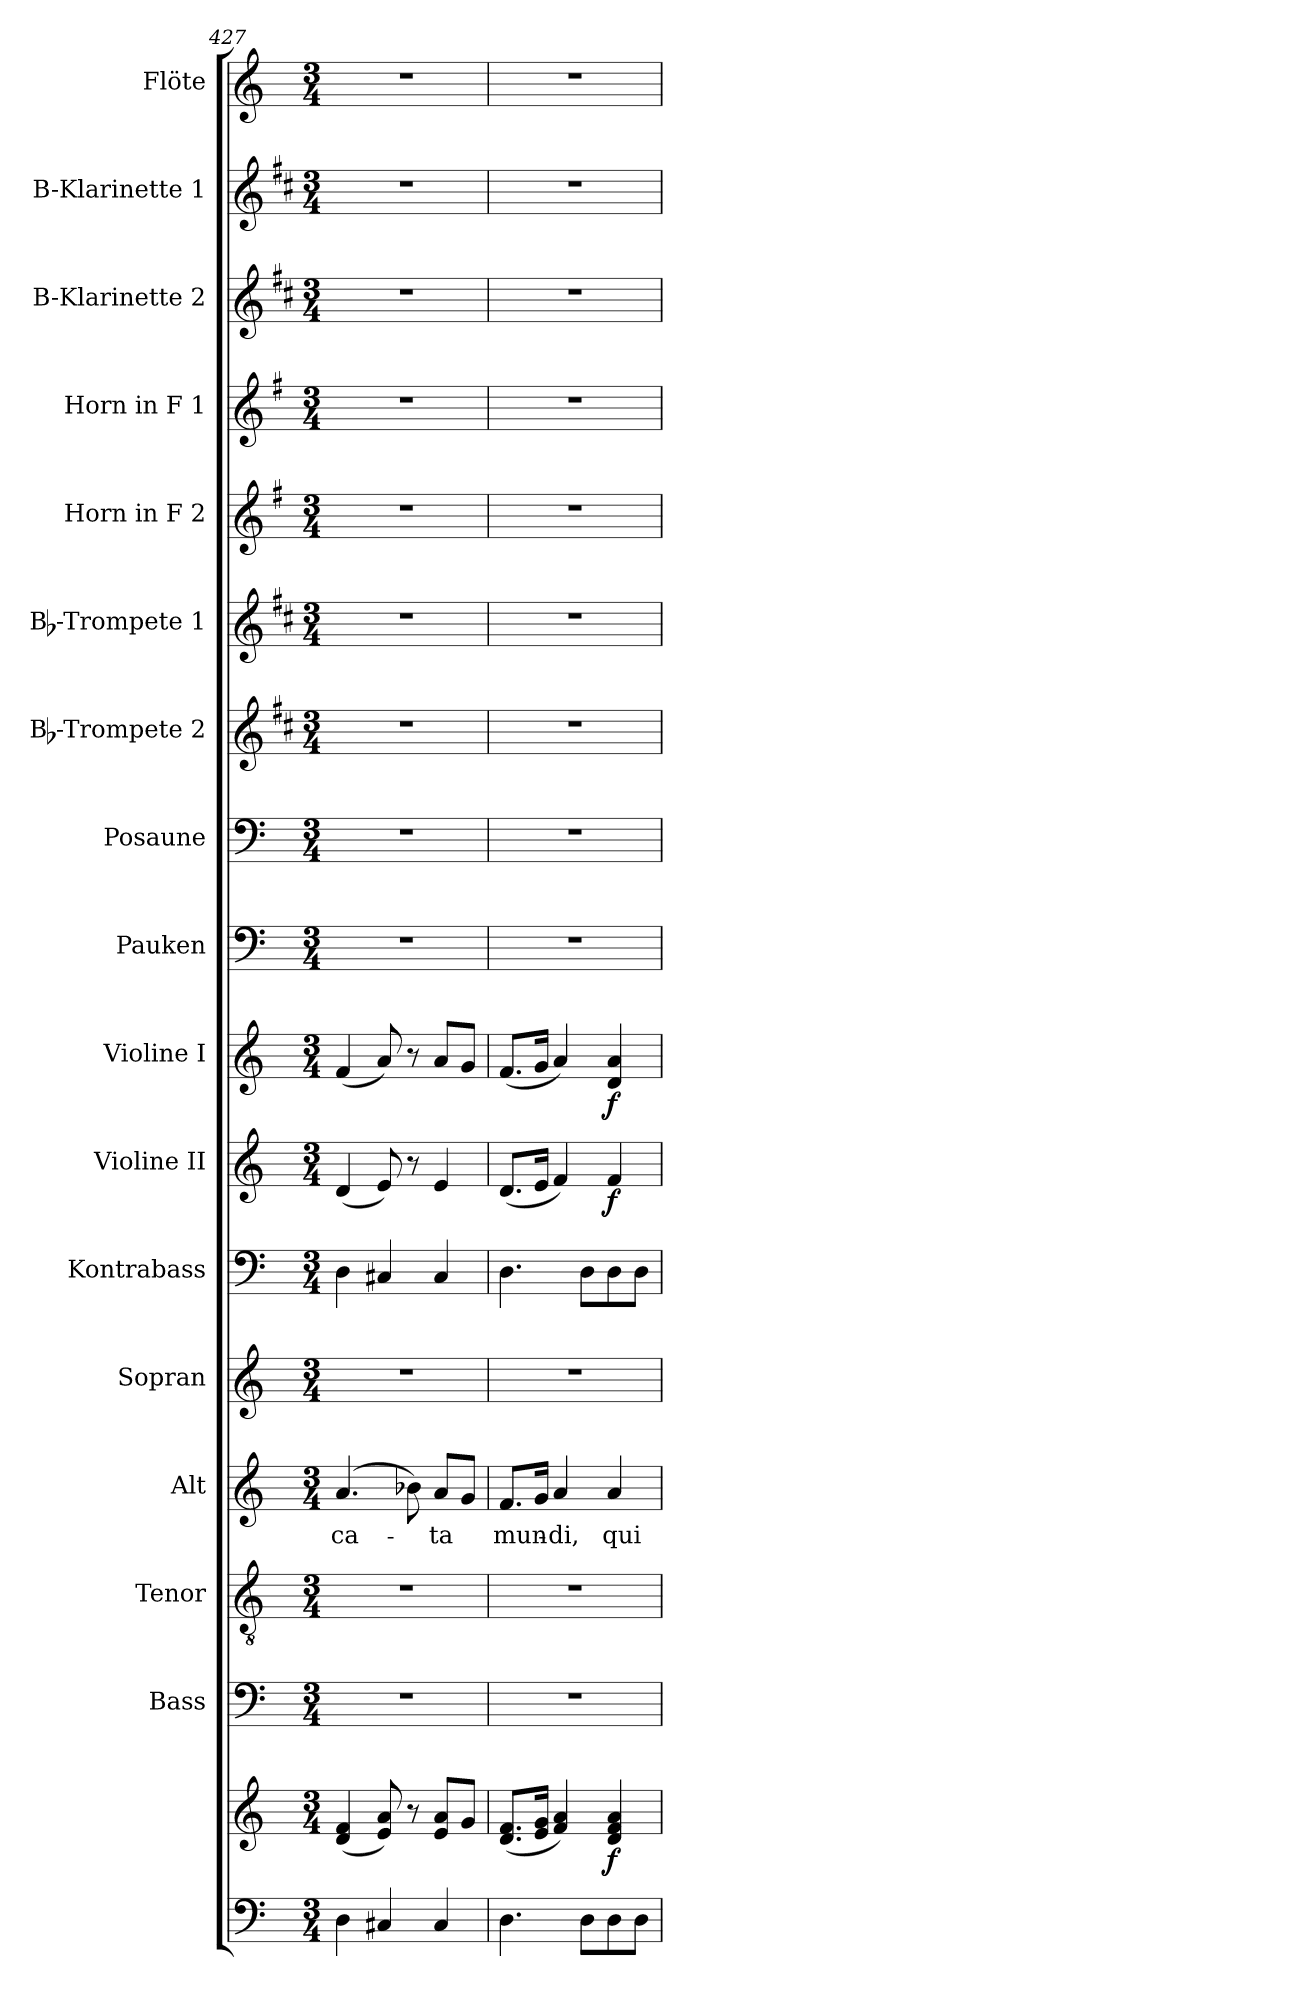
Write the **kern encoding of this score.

**kern	**kern	**dynam	**kern	**kern	**kern	**text	**kern	**kern	**kern	**dynam	**kern	**dynam	**kern	**kern	**kern	**kern	**kern	**kern	**kern	**kern	**kern
*part17	*part17	*part17	*part16	*part15	*part14	*part14	*part13	*part12	*part11	*part11	*part10	*part10	*part9	*part8	*part7	*part6	*part5	*part4	*part3	*part2	*part1
*staff18	*staff17	*staff17/18	*staff16	*staff15	*staff14	*staff14	*staff13	*staff12	*staff11	*staff11	*staff10	*staff10	*staff9	*staff8	*staff7	*staff6	*staff5	*staff4	*staff3	*staff2	*staff1
*	*	*	*I"Bass	*I"Tenor	*I"Alt	*	*I"Sopran	*I"Kontrabass	*I"Violine II	*	*I"Violine I	*	*I"Pauken	*I"Posaune	*I"Bb-Trompete 2	*I"Bb-Trompete 1	*I"Horn in F 2	*I"Horn in F 1	*I"B-Klarinette 2	*I"B-Klarinette 1	*I"Flöte
*	*	*	*I'B.	*I'T.	*I'A.	*	*I'S.	*I'Kb.	*I'Vl. II	*	*I'Vl. I	*	*I'Pk.	*I'Pos.	*I'Bb Trp. 2	*I'Bb Trp. 1	*I'Hrn. 2	*I'Hrn. 1	*I'B Kl. 2	*I'B Kl. 1	*I'Fl.
*clefF4	*clefG2	*	*clefF4	*clefGv2	*clefG2	*	*clefG2	*clefF4	*clefG2	*	*clefG2	*	*clefF4	*clefF4	*clefG2	*clefG2	*clefG2	*clefG2	*clefG2	*clefG2	*clefG2
*	*	*	*	*	*	*	*	*ITrd7c12	*	*	*	*	*	*	*ITrd1c2	*ITrd1c2	*ITrd4c7	*ITrd4c7	*ITrd1c2	*ITrd1c2	*
*k[]	*k[]	*	*k[]	*k[]	*k[]	*	*k[]	*k[]	*k[]	*	*k[]	*	*k[]	*k[]	*k[]	*k[]	*k[]	*k[]	*k[]	*k[]	*k[]
*C:	*C:	*	*C:	*C:	*C:	*	*C:	*C:	*C:	*	*C:	*	*C:	*C:	*C:	*C:	*C:	*C:	*C:	*C:	*C:
*M3/4	*M3/4	*	*M3/4	*M3/4	*M3/4	*	*M3/4	*M3/4	*M3/4	*	*M3/4	*	*M3/4	*M3/4	*M3/4	*M3/4	*M3/4	*M3/4	*M3/4	*M3/4	*M3/4
=427	=427	=427	=427	=427	=427	=427	=427	=427	=427	=427	=427	=427	=427	=427	=427	=427	=427	=427	=427	=427	=427
!	!	!	!	!	!	!LO:LY:b	!	!	!	!	!	!	!	!	!	!	!	!	!	!	!
4D\	(<4d/ 4f/	.	2.r	2.r	(4.a/	-ca-	2.r	4DD\	(<4d/	.	(<4f/	.	2.r	2.r	2.r	2.r	2.r	2.r	2.r	2.r	2.r
4C#X/	8e/ 8a/)	.	.	.	.	.	.	4CC#X/	8e/)	.	8a/)	.	.	.	.	.	.	.	.	.	.
.	8r	.	.	.	8b-X\)	.	.	.	8r	.	8r	.	.	.	.	.	.	.	.	.	.
!	!	!	!	!	!	!LO:LY:b	!	!	!	!	!	!	!	!	!	!	!	!	!	!	!
4C#/	8e/ 8a/L	.	.	.	8a/L	-ta	.	4CC#/	4e/	.	8a/L	.	.	.	.	.	.	.	.	.	.
.	8g/J	.	.	.	8g/J	.	.	.	.	.	8g/J	.	.	.	.	.	.	.	.	.	.
=428	=428	=428	=428	=428	=428	=428	=428	=428	=428	=428	=428	=428	=428	=428	=428	=428	=428	=428	=428	=428	=428
!	!	!	!	!	!	!LO:LY:b	!	!	!	!	!	!	!	!	!	!	!	!	!	!	!
4.D\	(<8.d/ 8.f/L	.	2.r	2.r	8.f/L	mun-	2.r	4.DD\	(<8.d/L	.	(<8.f/L	.	2.r	2.r	2.r	2.r	2.r	2.r	2.r	2.r	2.r
.	16e/ 16g/Jk	.	.	.	16g/Jk	.	.	.	16e/Jk	.	16g/Jk	.	.	.	.	.	.	.	.	.	.
!	!	!	!	!	!	!LO:LY:b	!	!	!	!	!	!	!	!	!	!	!	!	!	!	!
.	4f/ 4a/)	.	.	.	4a/	-di,	.	.	4f/)	.	4a/)	.	.	.	.	.	.	.	.	.	.
8D\L	.	.	.	.	.	.	.	8DD\L	.	.	.	.	.	.	.	.	.	.	.	.	.
!	!	!LO:DY:b	!	!	!	!LO:LY:b	!	!	!	!LO:DY:b	!	!LO:DY:b	!	!	!	!	!	!	!	!	!
8D\	4d/ 4f/ 4a/	f	.	.	4a/	qui	.	8DD\	4f/	f	4d/ 4a/	f	.	.	.	.	.	.	.	.	.
8D\J	.	.	.	.	.	.	.	8DD\J	.	.	.	.	.	.	.	.	.	.	.	.	.
=	=	=	=	=	=	=	=	=	=	=	=	=	=	=	=	=	=	=	=	=	=
*-	*-	*-	*-	*-	*-	*-	*-	*-	*-	*-	*-	*-	*-	*-	*-	*-	*-	*-	*-	*-	*-
